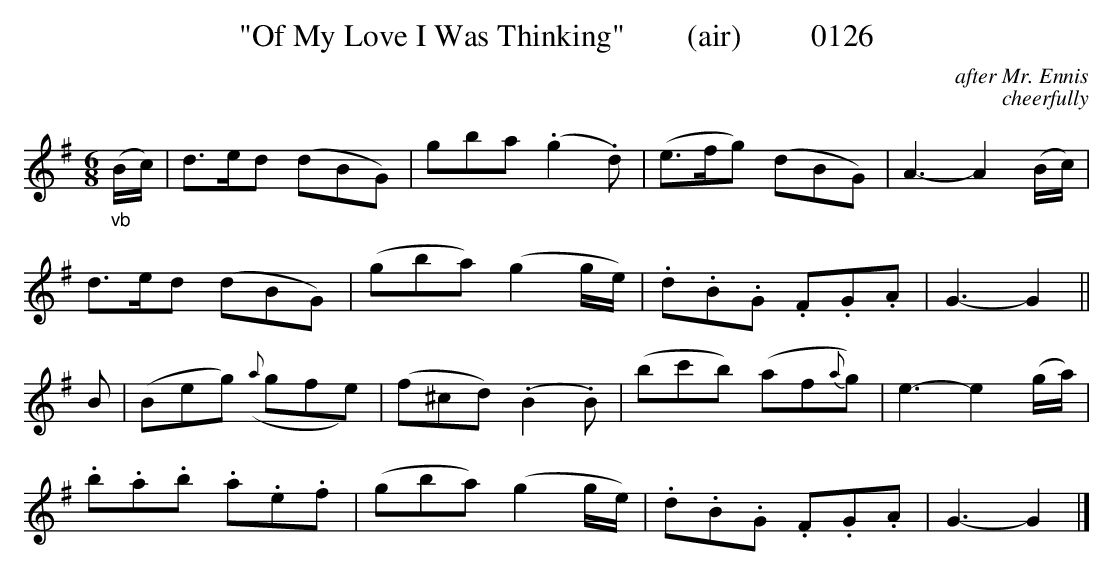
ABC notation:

X:1
T:"Of My Love I Was Thinking"        (air)         0126
C:after Mr. Ennis
C:cheerfully
M:6/8
L:1/8
K:G
"_vb"(B/2c/2)|d3/2e/2d (dBG)|gba (.g2.d)|(e3/2f/2g) (dBG)|A3-A2(B/2c/2)|
d3/2e/2d (dBG)|(gba) (g2g/2e/2)|.d.B.G .F.G.A|G3-G2||
B|(Beg) ({a}gfe)|(f^cd) (.B2.B)|(bc'b) (af{a}g)|e3-e2(g/2a/2)|
.b.a.b .a.e.f|(gba) (g2g/2e/2)|.d.B.G .F.G.A|G3-G2|]
